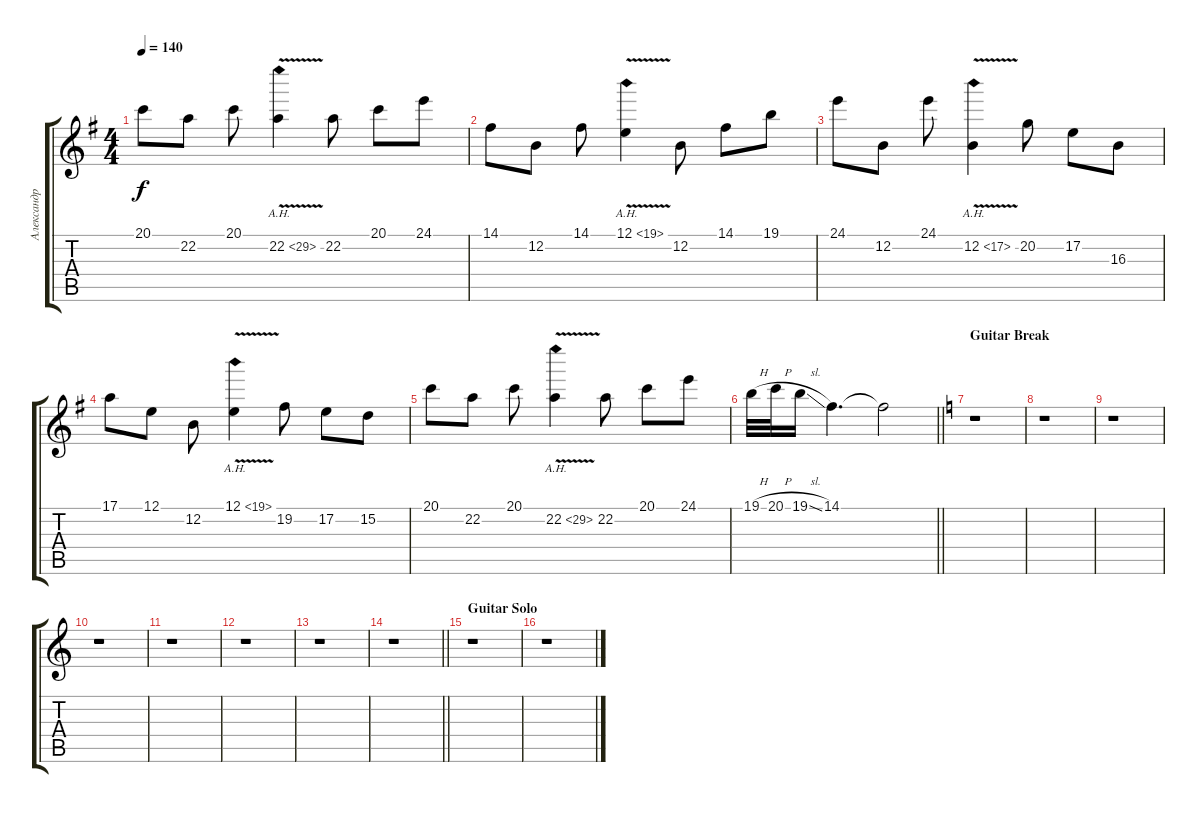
\track ("Александр Андрюхин" "Александр ") {instrument lead5charang}
\staff {score tabs}
\tuning (E4 B3 G3 D3 A2 E2) {hide}
\ts (4 4)
\tempo 140
\clef g2
\ks g
20.1.8{dy f} 22.2.8 20.1.8 22.2{ah 7 v}.4 22.2.8 20.1.8 24.1.8 |
14.1.8 12.2.8 14.1.8 12.1{ah 7 v}.4 12.2.8 14.1.8 19.1.8 |
24.1.8 12.2.8 24.1.8 12.2{ah 5 v}.4 20.2.8 17.2.8 16.3.8 |
17.1.8 12.1.8 12.2.8 12.1{ah 7 v}.4 19.2.8 17.2.8 15.2.8 |
20.1.8 22.2.8 20.1.8 22.2{ah 7 v}.4 22.2.8 20.1.8 24.1.8 |
\barLineRight lightlight
19.1{h}.32 20.1{h}.32 19.1{sl}.16 14.1.4{d} 14.1{t}.2 |
\section ("" "Guitar Break")
\ks c
r.1 |
r.1 |
r.1 |
r.1 |
r.1 |
r.1 |
r.1 |
\barLineRight lightlight
r.1 |
\section ("" "Guitar Solo")
r.1 |
r.1
